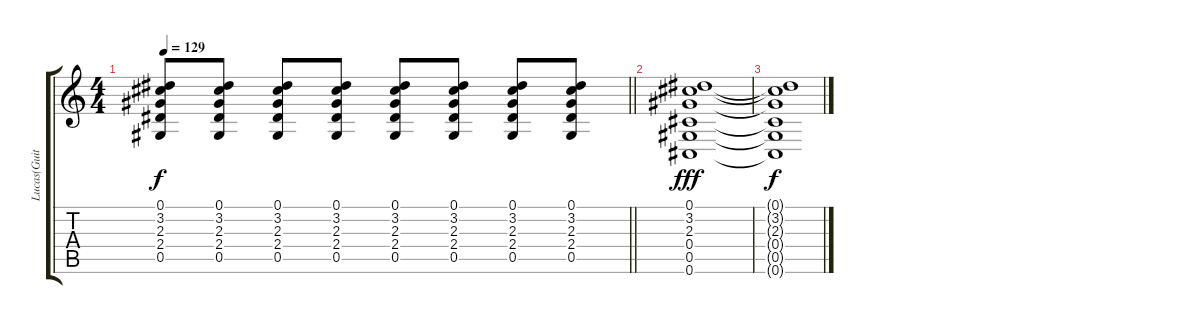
\track ("Lucas(Guitarra)" "Lucas(Guit") {instrument acousticguitarsteel}
\staff {score tabs}
\tuning (Eb4 Bb3 Gb3 Db3 Ab2 Db2) {hide}
\ts (4 4)
\tempo 129
\clef g2
\barLineRight lightlight
\ks c
(0.1 3.2 2.3 2.4 0.5).8{dy f} (0.1 3.2 2.3 2.4 0.5).8 (0.1 3.2 2.3 2.4 0.5).8 (0.1 3.2 2.3 2.4 0.5).8 (0.1 3.2 2.3 2.4 0.5).8 (0.1 3.2 2.3 2.4 0.5).8 (0.1 3.2 2.3 2.4 0.5).8 (0.1 3.2 2.3 2.4 0.5).8 |
(0.1 3.2 2.3 0.4 0.5 0.6).1{dy fff volume 8} |
(0.1{t} 3.2{t} 2.3{t} 0.4{t} 0.5{t} 0.6{t}).1{dy f}
